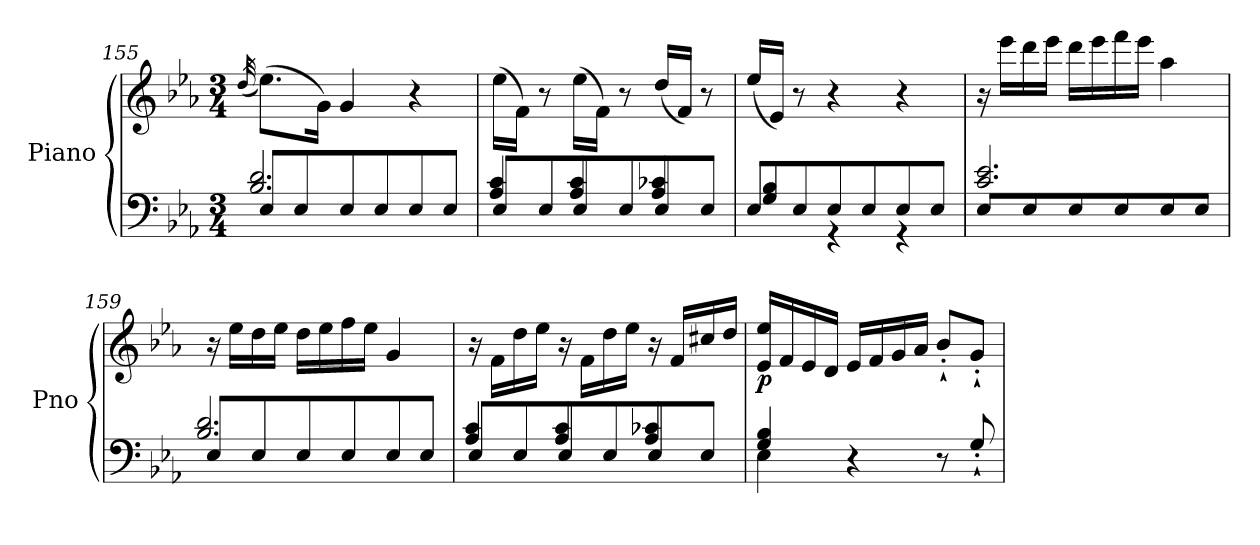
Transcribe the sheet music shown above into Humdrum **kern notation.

**kern	**kern	**dynam
*part1	*part1	*part1
*staff2	*staff1	*staff1/2
*I"Piano	*	*
*I'Pno	*	*
!!LO:LB:g=z
*clefF4	*clefG2	*
*k[b-e-a-]	*k[b-e-a-]	*
*E-:	*E-:	*
*M3/4	*M3/4	*
=155	=155	=155
.	(<32qdd/	.
*^	*	*
8E-/L	2.B-/ 2.d/	(>8.ee-\L)	.
8E-/	.	.	.
.	.	16g\Jk)	.
8E-/	.	4g/	.
8E-/	.	.	.
8E-/	.	4r	.
8E-/J	.	.	.
=156	=156	=156	=156
8E-/L	4A-/ 4c/	(>16ee-\LL	.
.	.	16f\JJ)	.
8E-/	.	8r	.
8E-/	4A-/ 4c/	(>16ee-\LL	.
.	.	16f\JJ)	.
8E-/	.	8r	.
8E-/	4A-/ 4c-X/	(<16dd/LL	.
.	.	16f/JJ)	.
8E-/J	.	8r	.
=157	=157	=157	=157
8E-/L	4G/ 4B-/	(<16ee-/LL	.
.	.	16e-/JJ)	.
8E-/	.	8r	.
8E-/	4r	4r	.
8E-/	.	.	.
8E-/	4r	4r	.
8E-/J	.	.	.
=158	=158	=158	=158
8E-/L	2.c/ 2.e-/	16r	.
.	.	16eee-\LL	.
8E-/	.	16ddd\	.
.	.	16eee-\JJ	.
8E-/	.	16ddd\LL	.
.	.	16eee-\	.
8E-/	.	16fff\	.
.	.	16eee-\JJ	.
8E-/	.	4aa-\	.
8E-/J	.	.	.
!!LO:LB:g=z
=159	=159	=159	=159
8E-/L	2.B-/ 2.d/	16r	.
.	.	16ee-\LL	.
8E-/	.	16dd\	.
.	.	16ee-\JJ	.
8E-/	.	16dd\LL	.
.	.	16ee-\	.
8E-/	.	16ff\	.
.	.	16ee-\JJ	.
8E-/	.	4g/	.
8E-/J	.	.	.
=160	=160	=160	=160
8E-/L	4A-/ 4c/	16r	.
.	.	16f\LL	.
8E-/	.	16dd\	.
.	.	16ee-\JJ	.
8E-/	4A-/ 4c/	16r	.
.	.	16f\LL	.
8E-/	.	16dd\	.
.	.	16ee-\JJ	.
8E-/	4A-/ 4c-X/	16r	.
.	.	16f/LL	.
8E-/J	.	16cc#X/	.
.	.	16dd/JJ	.
=161	=161	=161	=161
!	!	!	!LO:DY:b
4G/ 4B-/	4E-\	16e-/ 16ee-/LL	p
.	.	16f/	.
.	.	16e-/	.
.	.	16d/JJ	.
4r	2ryy	16e-/LL	.
.	.	16f/	.
.	.	16g/	.
.	.	16a-/JJ	.
8r	.	8b-'`/L	.
8G'`/	.	8g'`/J	.
*v	*v	*	*
=	=	=
*-	*-	*-
